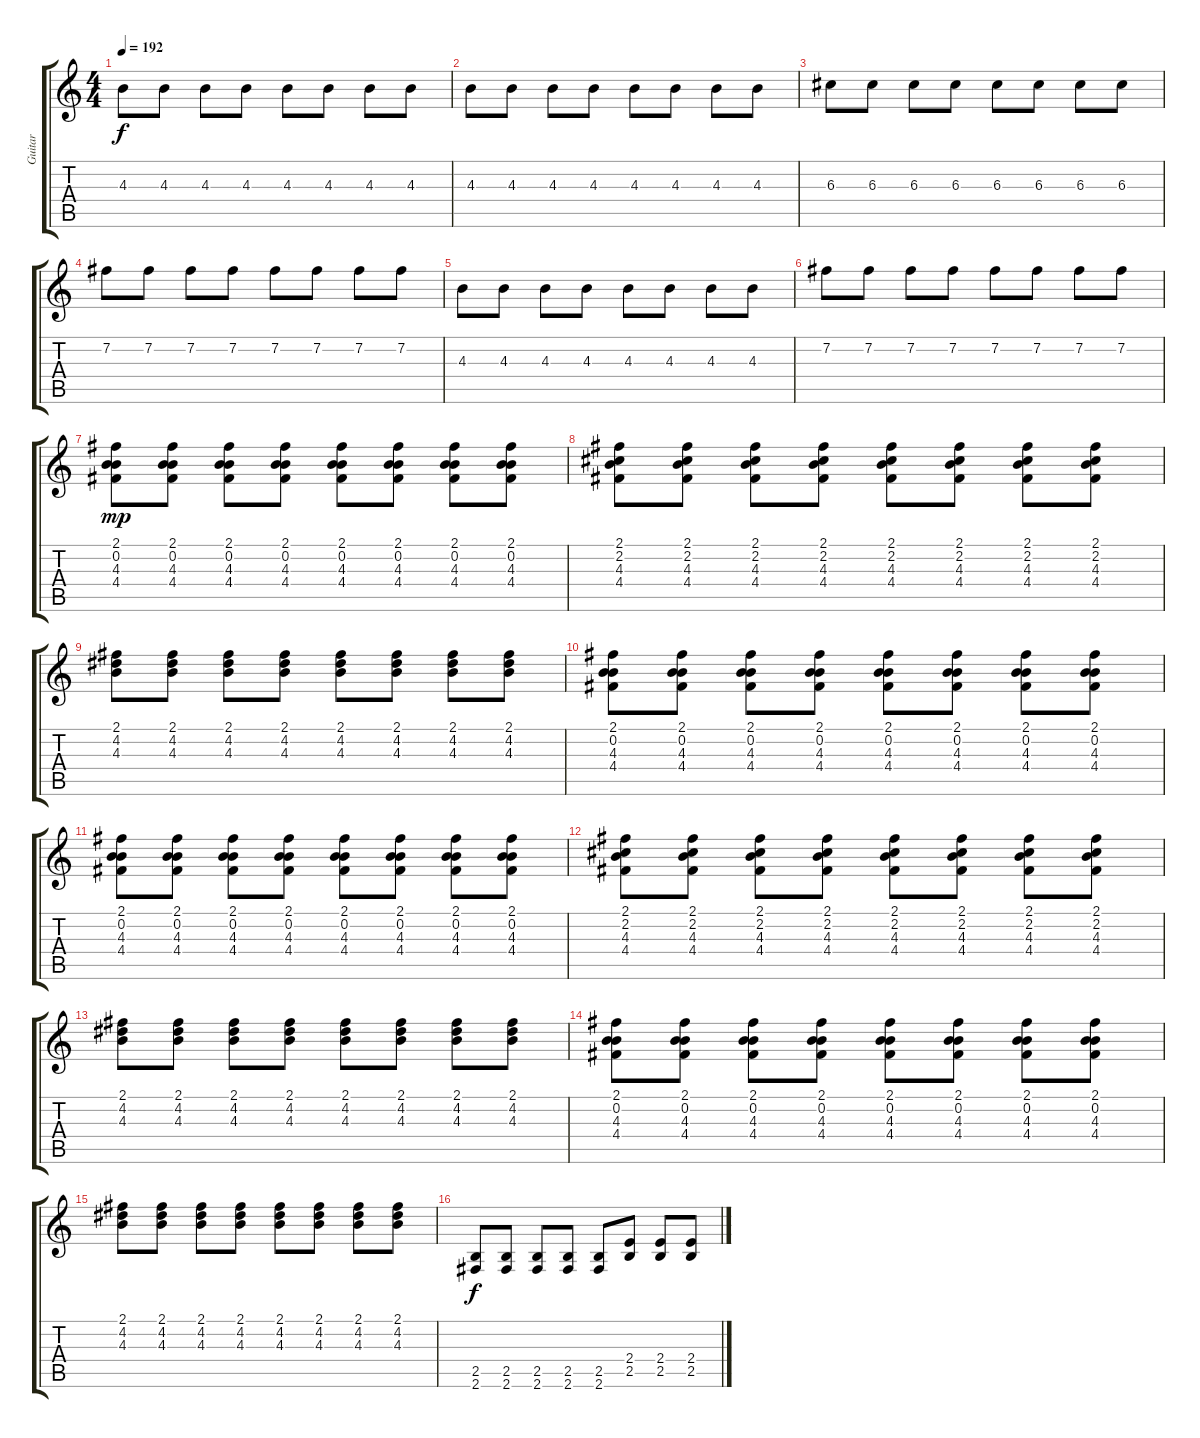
\track ("Guitar" "Guitar") {instrument distortionguitar}
\staff {score tabs}
\tuning (E4 B3 G3 D3 A2 E2) {hide}
\ts (4 4)
\tempo 192
\clef g2
\ks c
4.3.8{dy f} 4.3.8 4.3.8 4.3.8 4.3.8 4.3.8 4.3.8 4.3.8 |
4.3.8 4.3.8 4.3.8 4.3.8 4.3.8 4.3.8 4.3.8 4.3.8 |
6.3.8 6.3.8 6.3.8 6.3.8 6.3.8 6.3.8 6.3.8 6.3.8 |
7.2.8 7.2.8 7.2.8 7.2.8 7.2.8 7.2.8 7.2.8 7.2.8 |
4.3.8 4.3.8 4.3.8 4.3.8 4.3.8 4.3.8 4.3.8 4.3.8 |
7.2.8 7.2.8 7.2.8 7.2.8 7.2.8 7.2.8 7.2.8 7.2.8 |
(2.1 0.2 4.3 4.4).8{dy mp} (2.1 0.2 4.3 4.4).8 (2.1 0.2 4.3 4.4).8 (2.1 0.2 4.3 4.4).8 (2.1 0.2 4.3 4.4).8 (2.1 0.2 4.3 4.4).8 (2.1 0.2 4.3 4.4).8 (2.1 0.2 4.3 4.4).8 |
(2.1 2.2 4.3 4.4).8 (2.1 2.2 4.3 4.4).8 (2.1 2.2 4.3 4.4).8 (2.1 2.2 4.3 4.4).8 (2.1 2.2 4.3 4.4).8 (2.1 2.2 4.3 4.4).8 (2.1 2.2 4.3 4.4).8 (2.1 2.2 4.3 4.4).8 |
(2.1 4.2 4.3).8 (2.1 4.2 4.3).8 (2.1 4.2 4.3).8 (2.1 4.2 4.3).8 (2.1 4.2 4.3).8 (2.1 4.2 4.3).8 (2.1 4.2 4.3).8 (2.1 4.2 4.3).8 |
(2.1 0.2 4.3 4.4).8 (2.1 0.2 4.3 4.4).8 (2.1 0.2 4.3 4.4).8 (2.1 0.2 4.3 4.4).8 (2.1 0.2 4.3 4.4).8 (2.1 0.2 4.3 4.4).8 (2.1 0.2 4.3 4.4).8 (2.1 0.2 4.3 4.4).8 |
(2.1 0.2 4.3 4.4).8 (2.1 0.2 4.3 4.4).8 (2.1 0.2 4.3 4.4).8 (2.1 0.2 4.3 4.4).8 (2.1 0.2 4.3 4.4).8 (2.1 0.2 4.3 4.4).8 (2.1 0.2 4.3 4.4).8 (2.1 0.2 4.3 4.4).8 |
(2.1 2.2 4.3 4.4).8 (2.1 2.2 4.3 4.4).8 (2.1 2.2 4.3 4.4).8 (2.1 2.2 4.3 4.4).8 (2.1 2.2 4.3 4.4).8 (2.1 2.2 4.3 4.4).8 (2.1 2.2 4.3 4.4).8 (2.1 2.2 4.3 4.4).8 |
(2.1 4.2 4.3).8 (2.1 4.2 4.3).8 (2.1 4.2 4.3).8 (2.1 4.2 4.3).8 (2.1 4.2 4.3).8 (2.1 4.2 4.3).8 (2.1 4.2 4.3).8 (2.1 4.2 4.3).8 |
(2.1 0.2 4.3 4.4).8 (2.1 0.2 4.3 4.4).8 (2.1 0.2 4.3 4.4).8 (2.1 0.2 4.3 4.4).8 (2.1 0.2 4.3 4.4).8 (2.1 0.2 4.3 4.4).8 (2.1 0.2 4.3 4.4).8 (2.1 0.2 4.3 4.4).8 |
(2.1 4.2 4.3).8 (2.1 4.2 4.3).8 (2.1 4.2 4.3).8 (2.1 4.2 4.3).8 (2.1 4.2 4.3).8 (2.1 4.2 4.3).8 (2.1 4.2 4.3).8 (2.1 4.2 4.3).8 |
(2.5 2.6).8{dy f} (2.5 2.6).8 (2.5 2.6).8 (2.5 2.6).8 (2.5 2.6).8 (2.4 2.5).8 (2.4 2.5).8 (2.4 2.5).8
